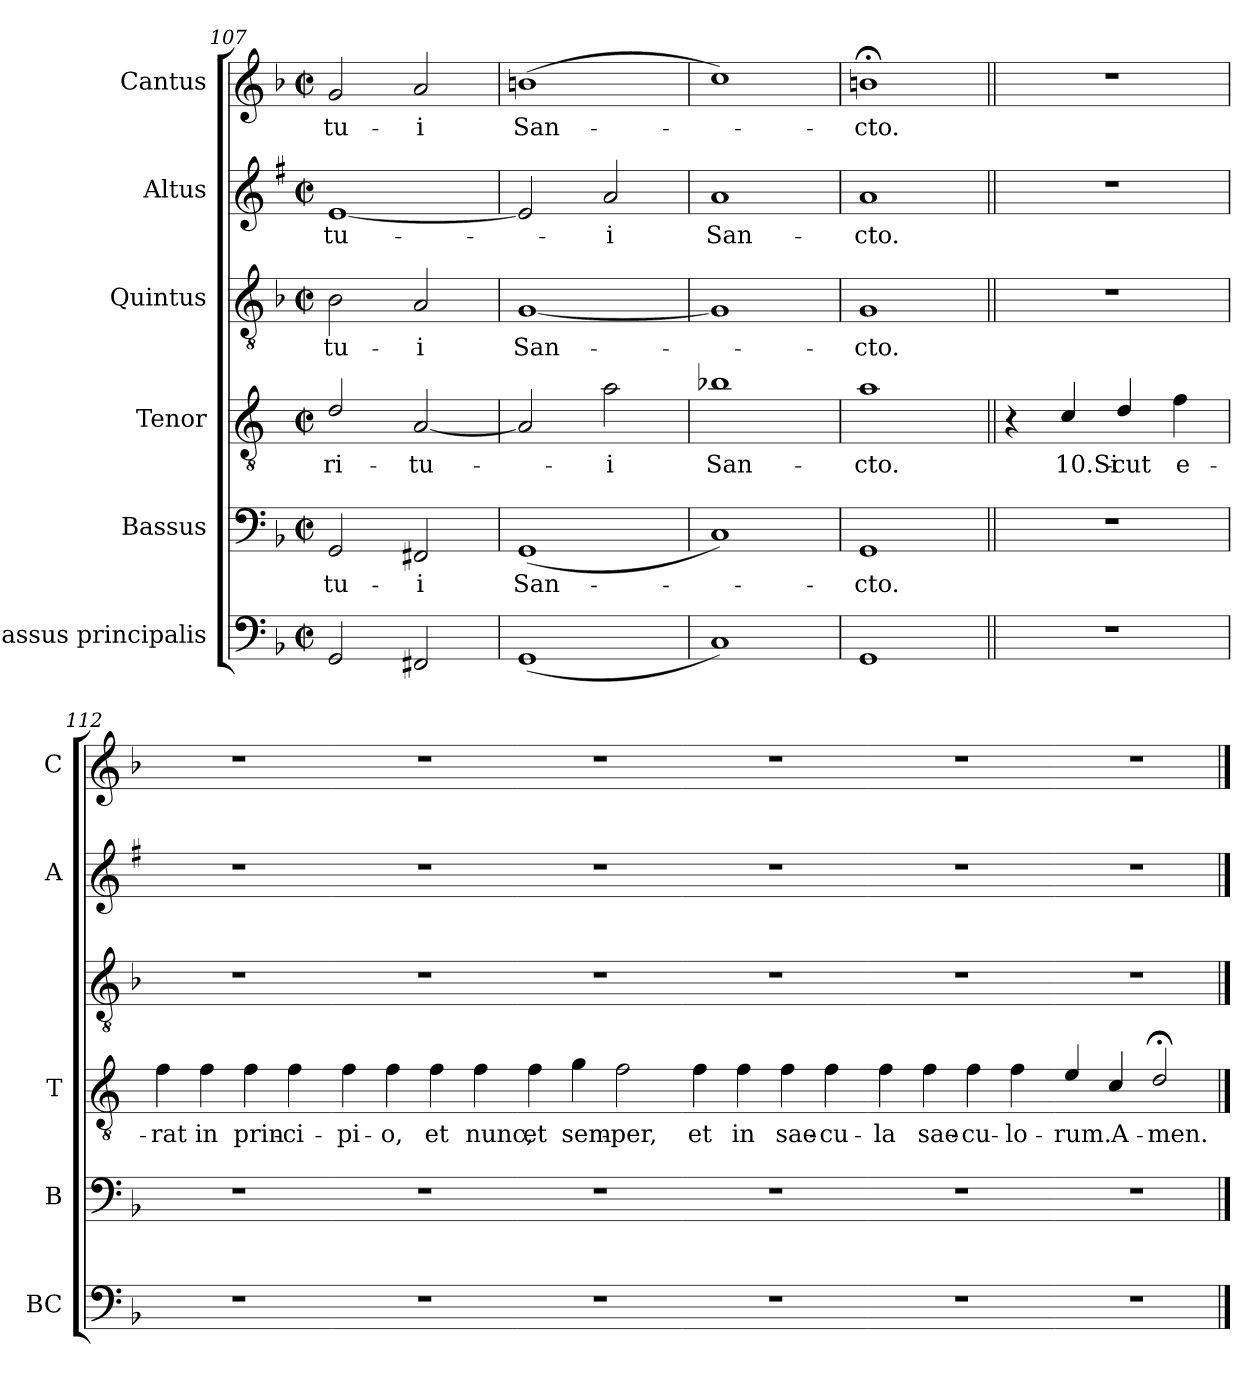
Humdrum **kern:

**kern	**kern	**text	**kern	**text	**kern	**text	**kern	**text	**kern	**text
*part6	*part5	*part5	*part4	*part4	*part3	*part3	*part2	*part2	*part1	*part1
*staff6	*staff5	*staff5	*staff4	*staff4	*staff3	*staff3	*staff2	*staff2	*staff1	*staff1
*I"Bassus principalis	*I"Bassus	*	*I"Tenor	*	*I"Quintus	*	*I"Altus	*	*I"Cantus	*
*I'BC	*I'B	*	*I'T	*	*	*	*I'A	*	*I'C	*
*clefF4	*clefF4	*	*clefGv2	*	*clefGv2	*	*clefG2	*	*clefG2	*
*	*	*	*ITrd4c7	*	*	*	*ITrd1c2	*	*	*
*k[b-]	*k[b-]	*	*k[b-]	*	*k[b-]	*	*k[b-]	*	*k[b-]	*
*F:	*F:	*	*F:	*	*F:	*	*F:	*	*F:	*
*M2/2	*M2/2	*	*M2/2	*	*M2/2	*	*M2/2	*	*M2/2	*
*met(c|)	*met(c|)	*	*met(c|)	*	*met(c|)	*	*met(c|)	*	*met(c|)	*
=107	=107	=107	=107	=107	=107	=107	=107	=107	=107	=107
!	!	!LO:LY:b	!	!LO:LY:b	!	!LO:LY:b	!	!LO:LY:b	!	!LO:LY:b
2GG/	2GG/	-tu-	2G/	-ri-	2B-\	-tu-	[1d	-tu-	2g/	-tu-
!	!	!LO:LY:b	!	!LO:LY:b	!	!LO:LY:b	!	!	!	!LO:LY:b
2FF#X/	2FF#X/	-i	[2D/	-tu-	2A/	-i	.	.	2a/	-i
=108	=108	=108	=108	=108	=108	=108	=108	=108	=108	=108
!	!	!LO:LY:b	!	!	!	!LO:LY:b	!	!	!	!LO:LY:b
(<1GG	(<1GG	San-	2D/]	.	[1G	San-	2d/]	.	(>1bn	San-
!	!	!	!	!LO:LY:b	!	!	!	!LO:LY:b	!	!
.	.	.	2d\	-i	.	.	2g/	-i	.	.
=109	=109	=109	=109	=109	=109	=109	=109	=109	=109	=109
!	!	!	!	!LO:LY:b	!	!	!	!LO:LY:b	!	!
1C)	1C)	.	1e-X	San-	1G]	.	1g	San-	1cc)	.
=110	=110	=110	=110	=110	=110	=110	=110	=110	=110	=110
!	!	!LO:LY:b	!	!LO:LY:b	!	!LO:LY:b	!	!LO:LY:b	!	!LO:LY:b
1GG	1GG	-cto.	1d	-cto.	1G	-cto.	1g	-cto.	1bn;<	-cto.
!!LO:LB:g=z
=111||	=111||	=111||	=111||	=111||	=111||	=111||	=111||	=111||	=111||	=111||
1r	1r	.	4r	.	1r	.	1r	.	1r	.
!	!	!	!	!LO:LY:b	!	!	!	!	!	!
.	.	.	4F/	10.Si-	.	.	.	.	.	.
!	!	!	!	!LO:LY:b	!	!	!	!	!	!
.	.	.	4G/	-cut	.	.	.	.	.	.
!	!	!	!	!LO:LY:b	!	!	!	!	!	!
.	.	.	4B-\	e-	.	.	.	.	.	.
=112	=112	=112	=112	=112	=112	=112	=112	=112	=112	=112
!	!	!	!	!LO:LY:b	!	!	!	!	!	!
1r	1r	.	4B-\	-rat	1r	.	1r	.	1r	.
!	!	!	!	!LO:LY:b	!	!	!	!	!	!
.	.	.	4B-\	in	.	.	.	.	.	.
!	!	!	!	!LO:LY:b	!	!	!	!	!	!
.	.	.	4B-\	prin-	.	.	.	.	.	.
!	!	!	!	!LO:LY:b	!	!	!	!	!	!
.	.	.	4B-\	-ci-	.	.	.	.	.	.
=113-	=113-	=113-	=113-	=113-	=113-	=113-	=113-	=113-	=113-	=113-
!	!	!	!	!LO:LY:b	!	!	!	!	!	!
1r	1r	.	4B-\	-pi-	1r	.	1r	.	1r	.
!	!	!	!	!LO:LY:b	!	!	!	!	!	!
.	.	.	4B-\	-o,	.	.	.	.	.	.
!	!	!	!	!LO:LY:b	!	!	!	!	!	!
.	.	.	4B-\	et	.	.	.	.	.	.
!	!	!	!	!LO:LY:b	!	!	!	!	!	!
.	.	.	4B-\	nunc,	.	.	.	.	.	.
=114-	=114-	=114-	=114-	=114-	=114-	=114-	=114-	=114-	=114-	=114-
!	!	!	!	!LO:LY:b	!	!	!	!	!	!
1r	1r	.	4B-\	et	1r	.	1r	.	1r	.
!	!	!	!	!LO:LY:b	!	!	!	!	!	!
.	.	.	4c\	sem-	.	.	.	.	.	.
!	!	!	!	!LO:LY:b	!	!	!	!	!	!
.	.	.	2B-\	-per,	.	.	.	.	.	.
=115-	=115-	=115-	=115-	=115-	=115-	=115-	=115-	=115-	=115-	=115-
!	!	!	!	!LO:LY:b	!	!	!	!	!	!
1r	1r	.	4B-\	et	1r	.	1r	.	1r	.
!	!	!	!	!LO:LY:b	!	!	!	!	!	!
.	.	.	4B-\	in	.	.	.	.	.	.
!	!	!	!	!LO:LY:b	!	!	!	!	!	!
.	.	.	4B-\	sae-	.	.	.	.	.	.
!	!	!	!	!LO:LY:b	!	!	!	!	!	!
.	.	.	4B-\	-cu-	.	.	.	.	.	.
=116-	=116-	=116-	=116-	=116-	=116-	=116-	=116-	=116-	=116-	=116-
!	!	!	!	!LO:LY:b	!	!	!	!	!	!
1r	1r	.	4B-\	-la	1r	.	1r	.	1r	.
!	!	!	!	!LO:LY:b	!	!	!	!	!	!
.	.	.	4B-\	sae-	.	.	.	.	.	.
!	!	!	!	!LO:LY:b	!	!	!	!	!	!
.	.	.	4B-\	-cu-	.	.	.	.	.	.
!	!	!	!	!LO:LY:b	!	!	!	!	!	!
.	.	.	4B-\	-lo-	.	.	.	.	.	.
=117-	=117-	=117-	=117-	=117-	=117-	=117-	=117-	=117-	=117-	=117-
!	!	!	!	!LO:LY:b	!	!	!	!	!	!
1r	1r	.	4A/	-rum.	1r	.	1r	.	1r	.
!	!	!	!	!LO:LY:b	!	!	!	!	!	!
.	.	.	4F/	A-	.	.	.	.	.	.
!	!	!	!	!LO:LY:b	!	!	!	!	!	!
.	.	.	2G;</	-men.	.	.	.	.	.	.
==	==	==	==	==	==	==	==	==	==	==
*-	*-	*-	*-	*-	*-	*-	*-	*-	*-	*-
